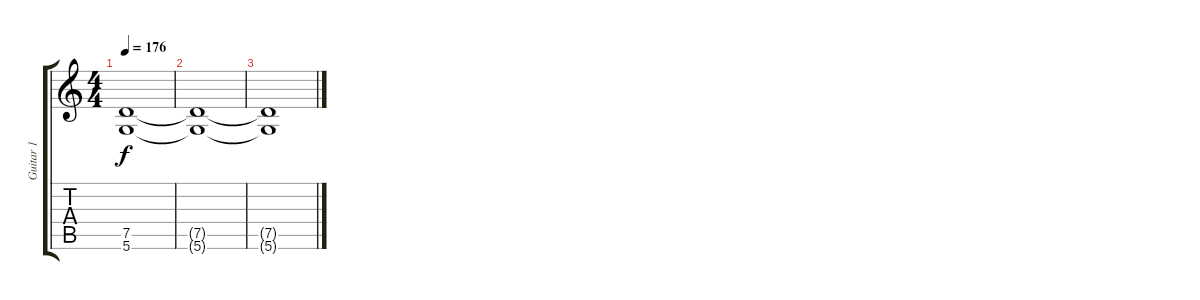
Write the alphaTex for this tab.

\track ("Guitar 1" "Guitar 1") {instrument distortionguitar}
\staff {score tabs}
\tuning (D4 A3 F3 C3 G2 D2) {hide}
\ts (4 4)
\tempo 176
\clef g2
\ks c
(7.5{t} 5.6{t}).1{dy f} |
(7.5{t} 5.6{t}).1 |
(7.5{t} 5.6{t}).1
